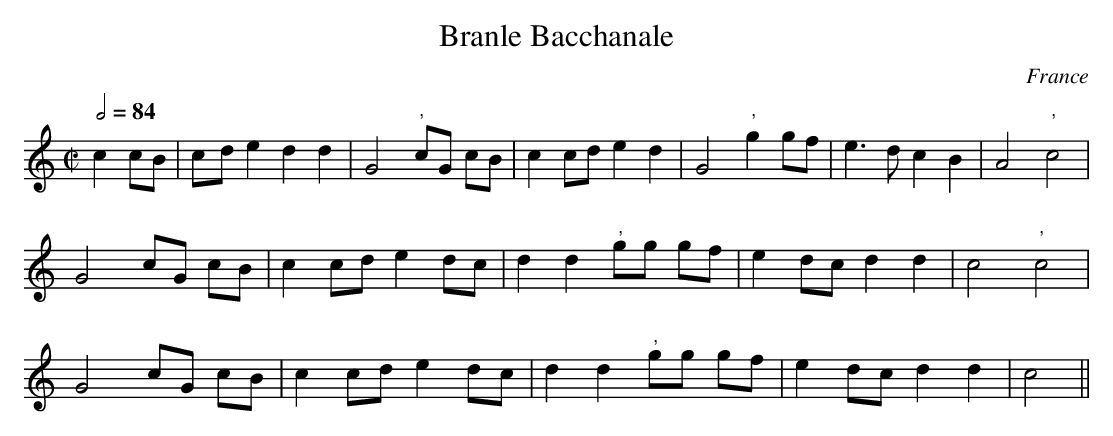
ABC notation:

X:1
T:Branle Bacchanale
O:France
M:C|
L:1/8
Q:1/2=84
K:C
c2 cB| c-d e2 d2 d2|G4 "," cG cB|c2 cd e2 d2| G4","g2 gf|e3d c2 B2|A4","
c4|!
G4 cG cB|c2 cd e2 dc|d2 d2 "," gg gf|e2 dc d2 d2|c4 "," c4|!
G4 cG cB|c2 cd e2 dc| d2 d2 "," gg gf|e2 dc d2 d2| c4||
